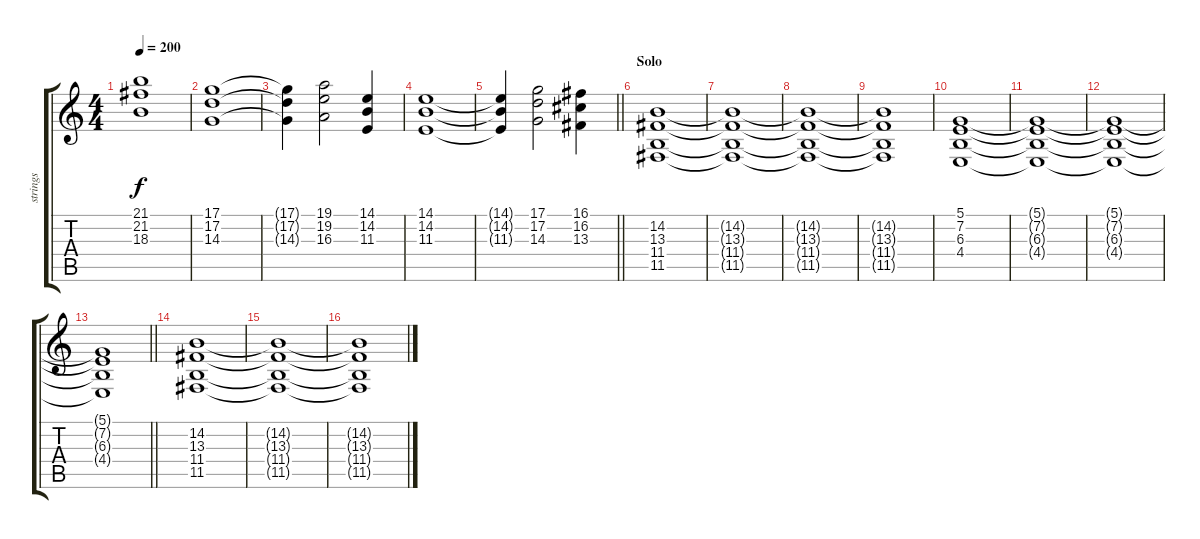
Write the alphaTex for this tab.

\track ("strings" "strings") {instrument stringensemble1}
\staff {score tabs}
\tuning (D4 A3 F3 C3 G2 D2) {hide}
\ts (4 4)
\tempo 200
\clef g2
\ks c
(21.1{t} 21.2{t} 18.3{t}).1{dy f} |
(17.1 17.2 14.3).1 |
(17.1{t} 17.2{t} 14.3{t}).4 (19.1 19.2 16.3).2 (14.1 14.2 11.3).4 |
(14.1 14.2 11.3).1 |
\barLineRight lightlight
(14.1{t} 14.2{t} 11.3{t}).4 (17.1 17.2 14.3).2 (16.1 16.2 13.3).4 |
\section ("" "Solo")
(14.2 13.3 11.4 11.5).1{volume 9 instrument choiraahs} |
(14.2{t} 13.3{t} 11.4{t} 11.5{t}).1 |
(14.2{t} 13.3{t} 11.4{t} 11.5{t}).1 |
(14.2{t} 13.3{t} 11.4{t} 11.5{t}).1 |
(5.1 7.2 6.3 4.4).1 |
(5.1{t} 7.2{t} 6.3{t} 4.4{t}).1 |
(5.1{t} 7.2{t} 6.3{t} 4.4{t}).1 |
\barLineRight lightlight
(5.1{t} 7.2{t} 6.3{t} 4.4{t}).1 |
(14.2 13.3 11.4 11.5).1 |
(14.2{t} 13.3{t} 11.4{t} 11.5{t}).1 |
(14.2{t} 13.3{t} 11.4{t} 11.5{t}).1
